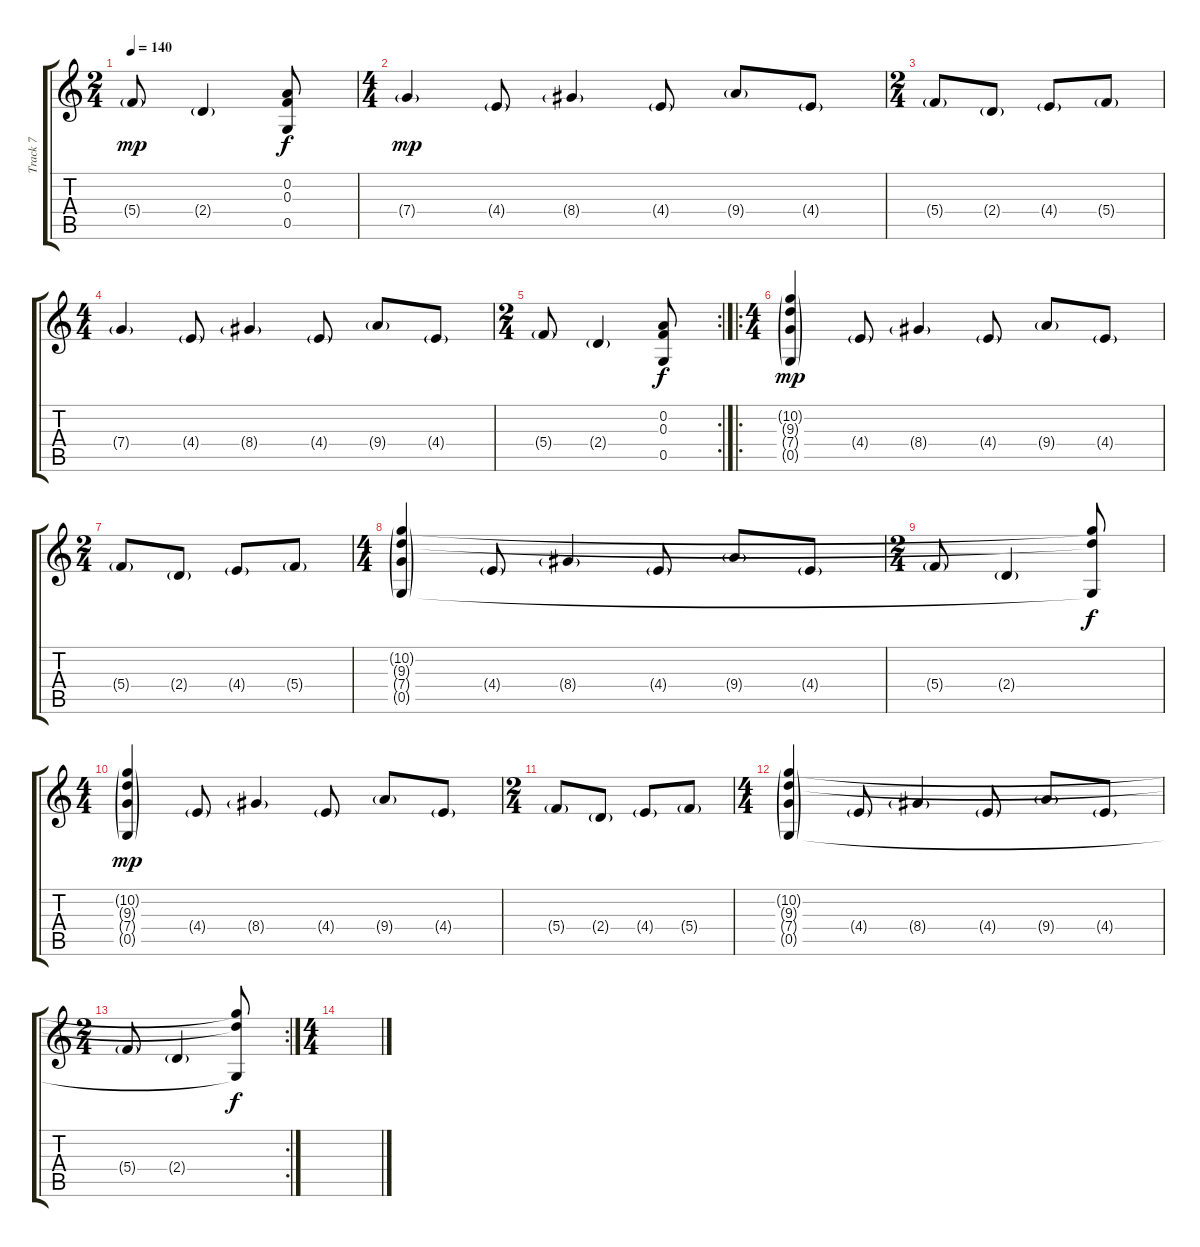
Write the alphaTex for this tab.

\track ("Track 7" "Track 7") {instrument overdrivenguitar}
\staff {score tabs}
\tuning (D4 A3 F3 C3 G2 D2) {hide}
\ts (2 4)
\tempo 140
\clef g2
\ks c
5.4{g}.8{dy mp} 2.4{g}.4 (0.2 0.3 0.5).8{dy f} |
\ts (4 4)
7.4{g}.4{dy mp} 4.4{g}.8 8.4{g}.4 4.4{g}.8 9.4{g}.8 4.4{g}.8 |
\ts (2 4)
5.4{g}.8 2.4{g}.8 4.4{g}.8 5.4{g}.8 |
\ts (4 4)
7.4{g}.4 4.4{g}.8 8.4{g}.4 4.4{g}.8 9.4{g}.8 4.4{g}.8 |
\rc 2
\ts (2 4)
5.4{g}.8 2.4{g}.4 (0.2 0.3 0.5).8{dy f} |
\ro
\ts (4 4)
(10.2{g} 9.3{g} 7.4{g} 0.5{g}).4{dy mp} 4.4{g}.8 8.4{g}.4 4.4{g}.8 9.4{g}.8 4.4{g}.8 |
\ts (2 4)
5.4{g}.8 2.4{g}.8 4.4{g}.8 5.4{g}.8 |
\ts (4 4)
(10.2{g} 9.3{g} 7.4{g} 0.5{g}).4 4.4{g}.8 8.4{g}.4 4.4{g}.8 9.4{g}.8 4.4{g}.8 |
\ts (2 4)
5.4{g}.8 2.4{g}.4 (10.2{t} 9.3{t} 0.5{t}).8{dy f} |
\ts (4 4)
(10.2{g} 9.3{g} 7.4{g} 0.5{g}).4{dy mp} 4.4{g}.8 8.4{g}.4 4.4{g}.8 9.4{g}.8 4.4{g}.8 |
\ts (2 4)
5.4{g}.8 2.4{g}.8 4.4{g}.8 5.4{g}.8 |
\ts (4 4)
(10.2{g} 9.3{g} 7.4{g} 0.5{g}).4 4.4{g}.8 8.4{g}.4 4.4{g}.8 9.4{g}.8 4.4{g}.8 |
\rc 2
\ts (2 4)
5.4{g}.8 2.4{g}.4 (10.2{t} 9.3{t} 0.5{t}).8{dy f} |
\ts (4 4)
